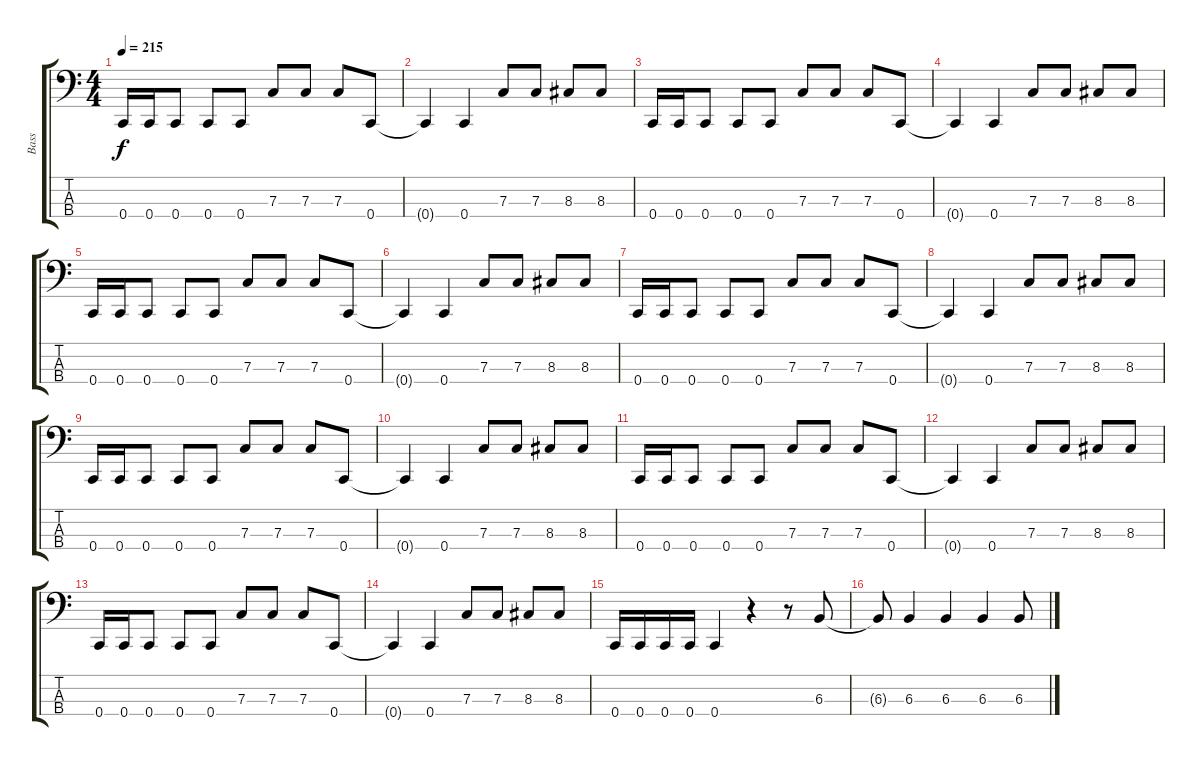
\track ("Bass" "Bass") {instrument electricbassfinger}
\staff {score tabs}
\tuning (Eb2 Bb1 F1 C1) {hide}
\ts (4 4)
\tempo 215
\clef f4
\ks c
0.4.16{dy f} 0.4.16 0.4.8 0.4.8 0.4.8 7.3.8 7.3.8 7.3.8 0.4.8 |
0.4{t}.4 0.4.4 7.3.8 7.3.8 8.3.8 8.3.8 |
0.4.16 0.4.16 0.4.8 0.4.8 0.4.8 7.3.8 7.3.8 7.3.8 0.4.8 |
0.4{t}.4 0.4.4 7.3.8 7.3.8 8.3.8 8.3.8 |
0.4.16 0.4.16 0.4.8 0.4.8 0.4.8 7.3.8 7.3.8 7.3.8 0.4.8 |
0.4{t}.4 0.4.4 7.3.8 7.3.8 8.3.8 8.3.8 |
0.4.16 0.4.16 0.4.8 0.4.8 0.4.8 7.3.8 7.3.8 7.3.8 0.4.8 |
0.4{t}.4 0.4.4 7.3.8 7.3.8 8.3.8 8.3.8 |
0.4.16 0.4.16 0.4.8 0.4.8 0.4.8 7.3.8 7.3.8 7.3.8 0.4.8 |
0.4{t}.4 0.4.4 7.3.8 7.3.8 8.3.8 8.3.8 |
0.4.16 0.4.16 0.4.8 0.4.8 0.4.8 7.3.8 7.3.8 7.3.8 0.4.8 |
0.4{t}.4 0.4.4 7.3.8 7.3.8 8.3.8 8.3.8 |
0.4.16 0.4.16 0.4.8 0.4.8 0.4.8 7.3.8 7.3.8 7.3.8 0.4.8 |
0.4{t}.4 0.4.4 7.3.8 7.3.8 8.3.8 8.3.8 |
0.4.16 0.4.16 0.4.16 0.4.16 0.4.4 r.4 r.8 6.3.8 |
6.3{t}.8 6.3.4 6.3.4 6.3.4 6.3.8
